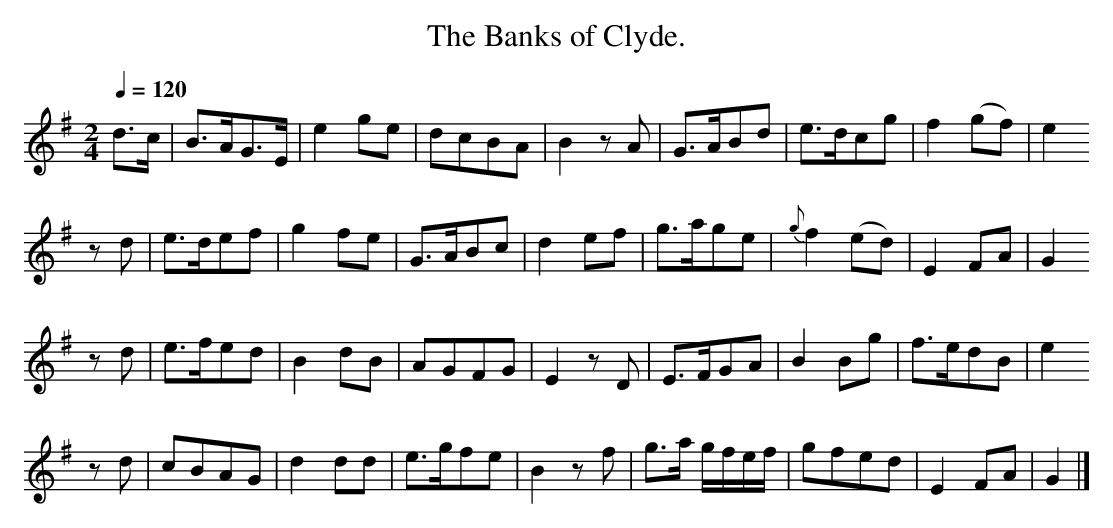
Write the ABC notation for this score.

X:1
T:The Banks of Clyde.
M:2/4
L:1/8
Q:1/4=120
K:G
d>c|B>AG>E      |   e2 ge |dcBA |B2\
zA |G>ABd       |   e>dcg |f2(gf)|e2
zd |e>def       |   g2 fe |G>ABc |d2\
ef |g>age       |{g}f2(ed)|E2 FA |G2
zd |e>fed       |   B2 dB |AGFG |E2\
zD |E>FGA       |   B2 Bg |f>edB |e2
zd |cBAG        |   d2 dd |e>gfe |B2\
zf |g>a g/f/e/f/|   gfed |E2 FA |G2|]
